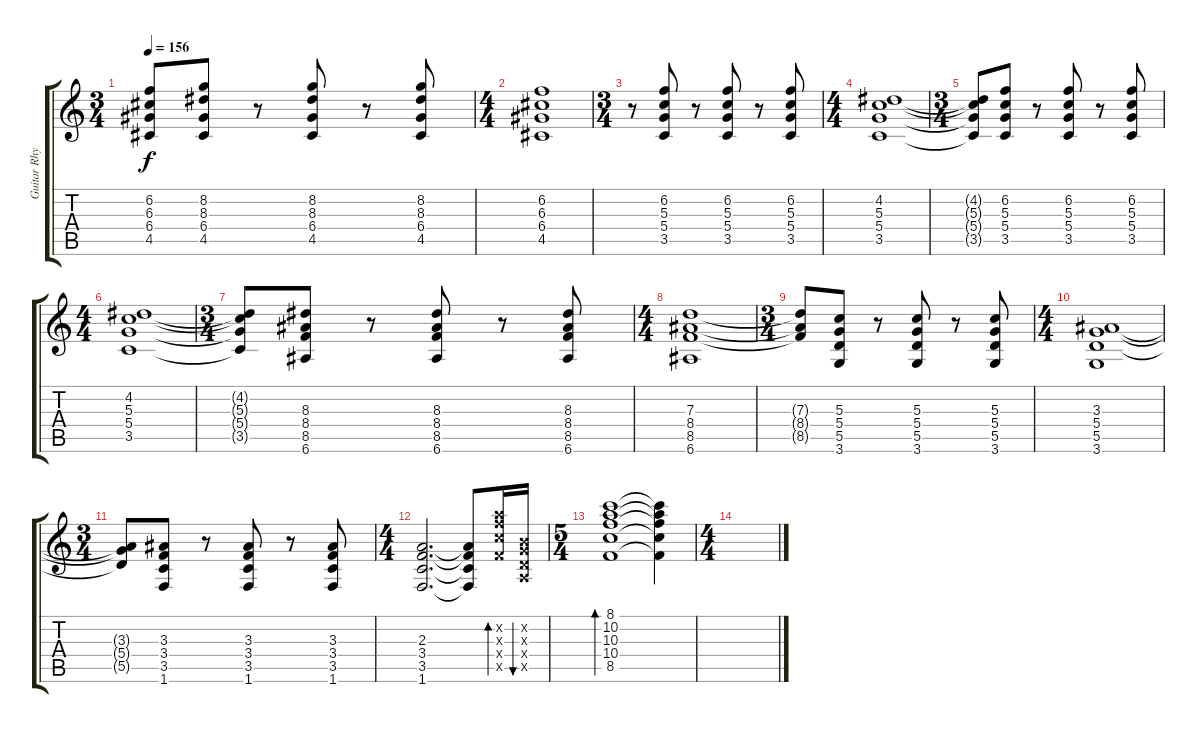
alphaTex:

\track ("Guitar Rhythm 1" "Guitar Rhy") {instrument overdrivenguitar}
\staff {score tabs}
\tuning (E4 B3 G3 D3 A2 E2) {hide}
\ts (3 4)
\tempo 156
\clef g2
\ks c
(6.2{t} 6.3{t} 6.4{t} 4.5{t}).8{dy f} (8.2 8.3 6.4 4.5).8 r.8 (8.2 8.3 6.4 4.5).8 r.8 (8.2 8.3 6.4 4.5).8 |
\ts (4 4)
(6.2 6.3 6.4 4.5).1 |
\ts (3 4)
r.8 (6.2 5.3 5.4 3.5).8 r.8 (6.2 5.3 5.4 3.5).8 r.8 (6.2 5.3 5.4 3.5).8 |
\ts (4 4)
(4.2 5.3 5.4 3.5).1 |
\ts (3 4)
(4.2{t} 5.3{t} 5.4{t} 3.5{t}).8 (6.2 5.3 5.4 3.5).8 r.8 (6.2 5.3 5.4 3.5).8 r.8 (6.2 5.3 5.4 3.5).8 |
\ts (4 4)
(4.2 5.3 5.4 3.5).1 |
\ts (3 4)
(4.2{t} 5.3{t} 5.4{t} 3.5{t}).8 (8.3 8.4 8.5 6.6).8 r.8 (8.3 8.4 8.5 6.6).8 r.8 (8.3 8.4 8.5 6.6).8 |
\ts (4 4)
(7.3 8.4 8.5 6.6).1 |
\ts (3 4)
(7.3{t} 8.4{t} 8.5{t}).8 (5.3 5.4 5.5 3.6).8 r.8 (5.3 5.4 5.5 3.6).8 r.8 (5.3 5.4 5.5 3.6).8 |
\ts (4 4)
(3.3 5.4 5.5 3.6).1 |
\ts (3 4)
(3.3{t} 5.4{t} 5.5{t}).8 (3.3 3.4 3.5 1.6).8 r.8 (3.3 3.4 3.5 1.6).8 r.8 (3.3 3.4 3.5 1.6).8 |
\ts (4 4)
(2.3 3.4 3.5 1.6).2{d} (2.3{t} 3.4{t} 3.5{t} 1.6{t}).8 (10.2{x} 10.3{x} 10.4{x} 8.5{x}).16{bd 30} (0.2{x} 0.3{x} 0.4{x} 0.5{x}).16{bu 30} |
\ts (5 4)
(8.1 10.2 10.3 10.4 8.5).1{bd 120} (8.1{t} 10.2{t} 10.3{t} 10.4{t} 8.5{t}).4 |
\ts (4 4)
